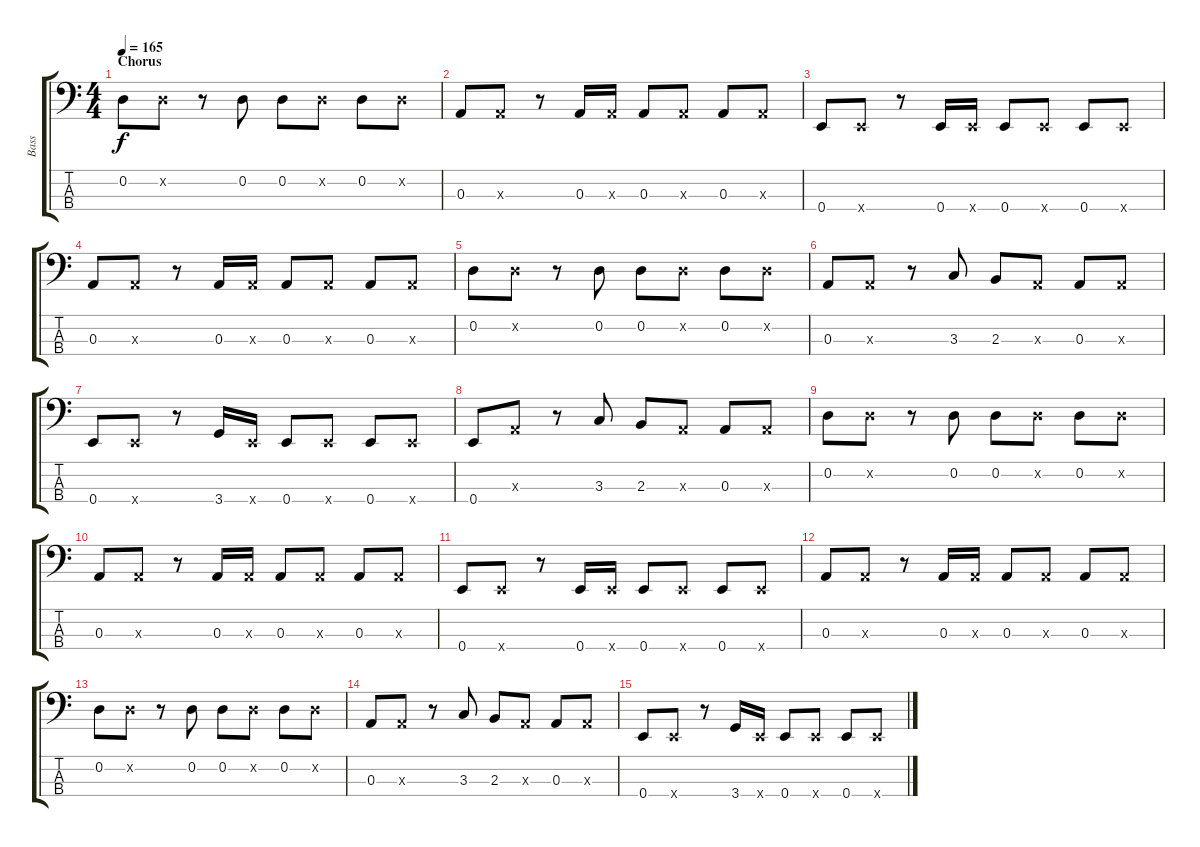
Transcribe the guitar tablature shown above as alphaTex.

\track ("Bass" "Bass") {instrument electricbassfinger}
\staff {score tabs}
\tuning (G2 D2 A1 E1) {hide}
\ts (4 4)
\section ("" "Chorus")
\tempo 165
\clef f4
\ks c
0.2.8{dy f} 0.2{x}.8 r.8 0.2.8 0.2.8 0.2{x}.8 0.2.8 0.2{x}.8 |
0.3.8 0.3{x}.8 r.8 0.3.16 0.3{x}.16 0.3.8 0.3{x}.8 0.3.8 0.3{x}.8 |
0.4.8 0.4{x}.8 r.8 0.4.16 0.4{x}.16 0.4.8 0.4{x}.8 0.4.8 0.4{x}.8 |
0.3.8 0.3{x}.8 r.8 0.3.16 0.3{x}.16 0.3.8 0.3{x}.8 0.3.8 0.3{x}.8 |
0.2.8 0.2{x}.8 r.8 0.2.8 0.2.8 0.2{x}.8 0.2.8 0.2{x}.8 |
0.3.8 0.3{x}.8 r.8 3.3.8 2.3.8 0.3{x}.8 0.3.8 0.3{x}.8 |
0.4.8 0.4{x}.8 r.8 3.4.16 0.4{x}.16 0.4.8 0.4{x}.8 0.4.8 0.4{x}.8 |
0.4.8 0.3{x}.8 r.8 3.3.8 2.3.8 0.3{x}.8 0.3.8 0.3{x}.8 |
0.2.8 0.2{x}.8 r.8 0.2.8 0.2.8 0.2{x}.8 0.2.8 0.2{x}.8 |
0.3.8 0.3{x}.8 r.8 0.3.16 0.3{x}.16 0.3.8 0.3{x}.8 0.3.8 0.3{x}.8 |
0.4.8 0.4{x}.8 r.8 0.4.16 0.4{x}.16 0.4.8 0.4{x}.8 0.4.8 0.4{x}.8 |
0.3.8 0.3{x}.8 r.8 0.3.16 0.3{x}.16 0.3.8 0.3{x}.8 0.3.8 0.3{x}.8 |
0.2.8 0.2{x}.8 r.8 0.2.8 0.2.8 0.2{x}.8 0.2.8 0.2{x}.8 |
0.3.8 0.3{x}.8 r.8 3.3.8 2.3.8 0.3{x}.8 0.3.8 0.3{x}.8 |
0.4.8 0.4{x}.8 r.8 3.4.16 0.4{x}.16 0.4.8 0.4{x}.8 0.4.8 0.4{x}.8
